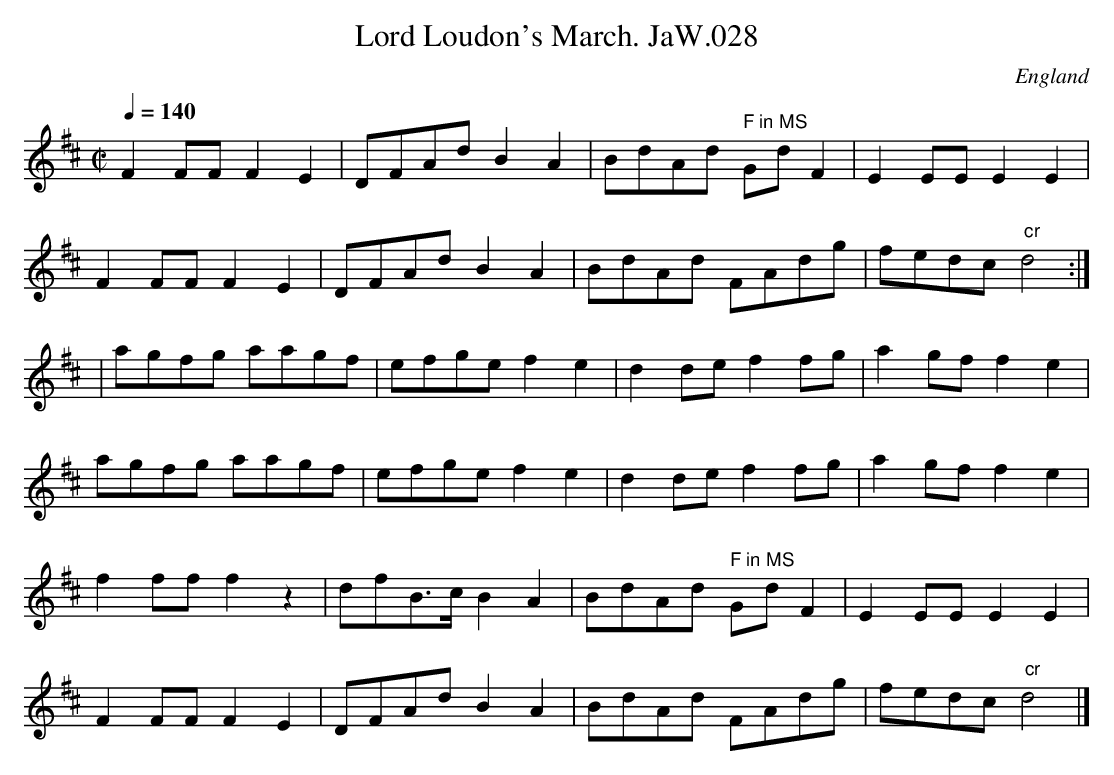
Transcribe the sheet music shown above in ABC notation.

X:1
T:Lord Loudon's March. JaW.028
M:C|
L:1/8
Q:1/4=140
O:England
K:D major
F2FF F2E2|DFAd B2A2|BdAd " F in MS"GdF2|E2EE E2E2|!
F2FF F2E2|DFAd B2A2|BdAd FAdg|fedc " cr"d4:|!
|agfg aagf|efge f2e2|d2de f2fg|a2gf f2e2|!
agfg aagf|efge f2e2|d2de f2fg|a2gf f2e2|!
f2ff f2z2|dfB>c B2A2|BdAd " F in MS"GdF2|E2EE E2E2|!
F2FF F2E2|DFAd B2A2|BdAd FAdg|fedc " cr"d4|]
